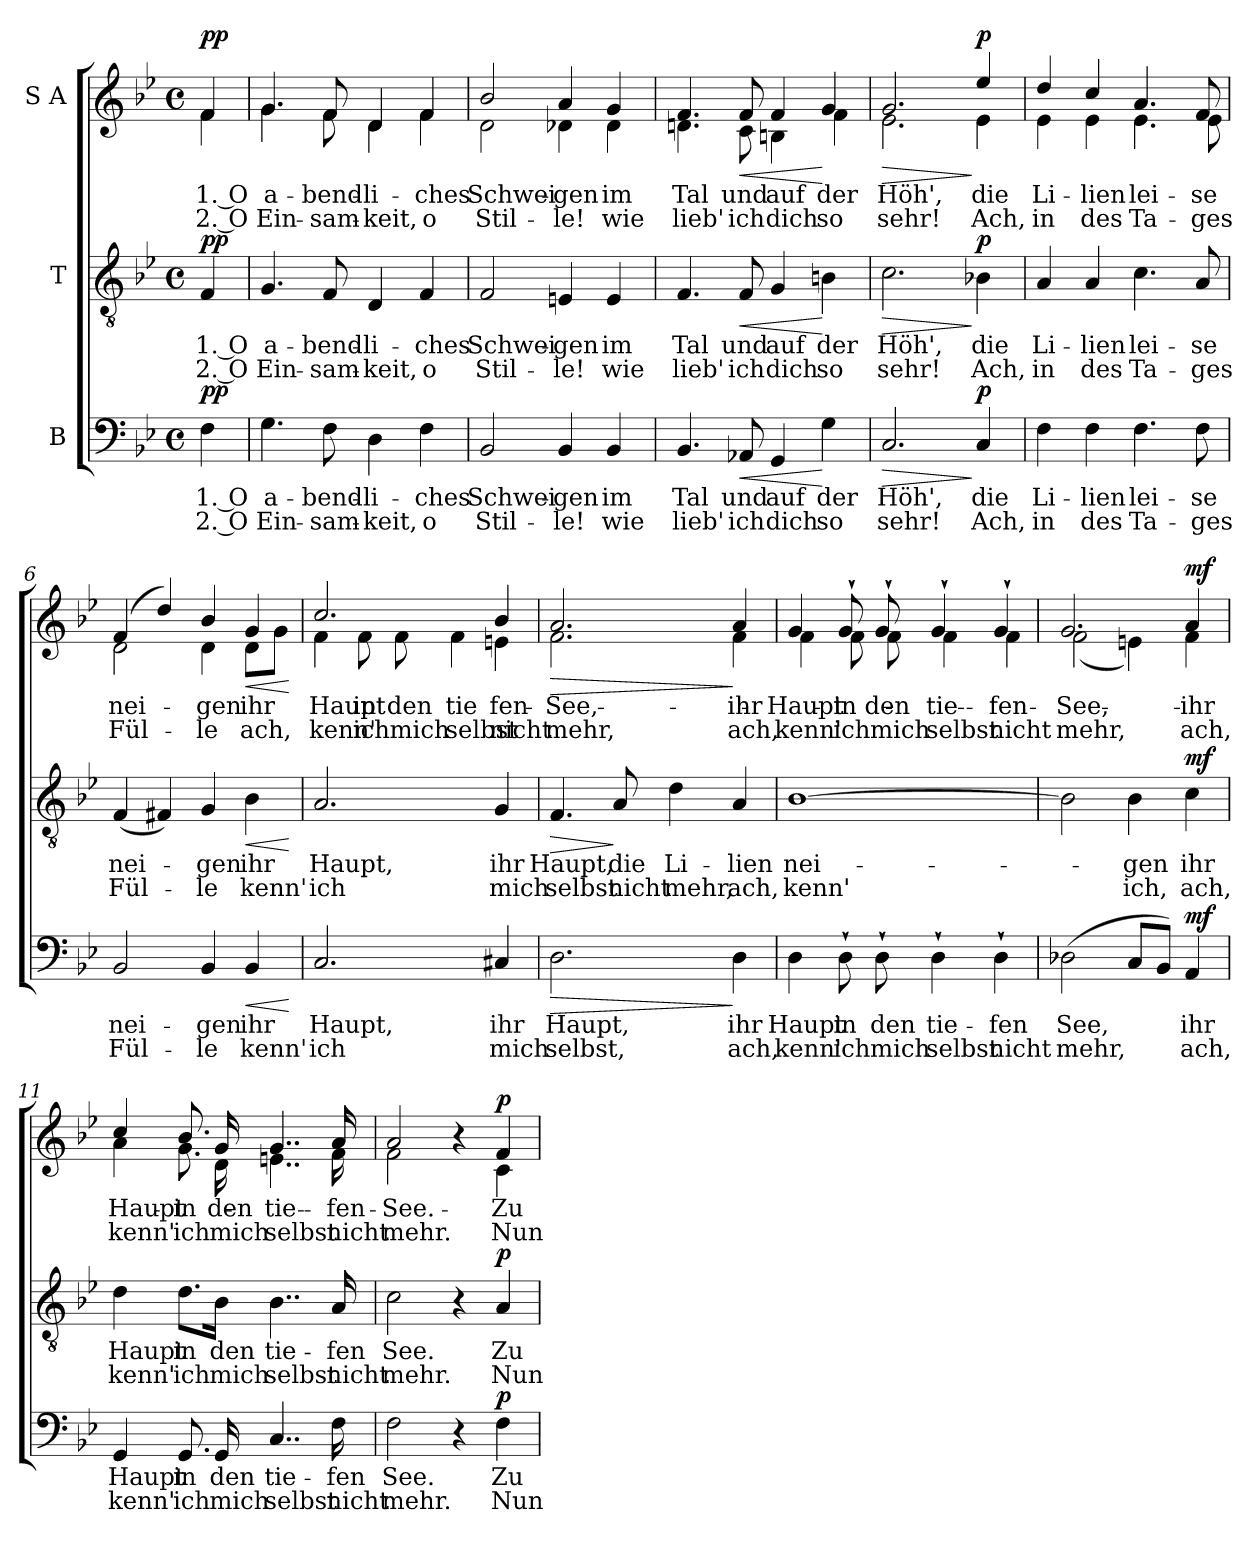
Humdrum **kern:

**kern	**text	**text	**dynam	**kern	**text	**text	**dynam	**kern	**text	**text	**dynam
*part3	*part3	*part3	*part3	*part2	*part2	*part2	*part2	*part1	*part1	*part1	*part1
*staff3	*staff3	*staff3	*staff3	*staff2	*staff2	*staff2	*staff2	*staff1	*staff1	*staff1	*staff1
*I"B	*	*	*	*I"T	*	*	*	*I"S A	*	*	*
*clefF4	*	*	*	*clefGv2	*	*	*	*clefG2	*	*	*
*k[b-e-]	*	*	*	*k[b-e-]	*	*	*	*k[b-e-]	*	*	*
*M4/4	*	*	*	*M4/4	*	*	*	*M4/4	*	*	*
*met(c)	*	*	*	*met(c)	*	*	*	*met(c)	*	*	*
=	=	=	=	=	=	=	=	=	=	=	=
!	!	!	!	!	!	!	!	!LO:TX:a:B:t=Langsam	!	!	!
!	!LO:LY:b	!LO:LY:b	!LO:DY:a	!	!LO:LY:b	!LO:LY:b	!LO:DY:a	!	!LO:LY:b	!LO:LY:b	!LO:DY:a
*	*	*	*	*	*	*	*	*^	*	*	*
4F\	1. O	2. O	pp	4F/	1. O	2. O	pp	4f/	4f\	1. O	2. O	pp
=1	=1	=1	=1	=1	=1	=1	=1	=1	=1	=1	=1	=1
!	!LO:LY:b	!LO:LY:b	!	!	!LO:LY:b	!LO:LY:b	!	!	!	!LO:LY:b	!LO:LY:b	!
4.G\	a-	Ein-	.	4.G/	a-	Ein-	.	4.g/	4.g\	a-	Ein-	.
!	!LO:LY:b	!LO:LY:b	!	!	!LO:LY:b	!LO:LY:b	!	!	!	!LO:LY:b	!LO:LY:b	!
8F\	-bend-	-sam-	.	8F/	-bend-	-sam-	.	8f/	8f\	-bend-	-sam-	.
!	!LO:LY:b	!LO:LY:b	!	!	!LO:LY:b	!LO:LY:b	!	!	!	!LO:LY:b	!LO:LY:b	!
4D\	-li-	-keit,	.	4D/	-li-	-keit,	.	4d/	4d\	-li-	-keit,	.
!	!LO:LY:b	!LO:LY:b	!	!	!LO:LY:b	!LO:LY:b	!	!	!	!LO:LY:b	!LO:LY:b	!
4F\	-ches	o	.	4F/	-ches	o	.	4f/	4f\	-ches	o	.
=2	=2	=2	=2	=2	=2	=2	=2	=2	=2	=2	=2	=2
!	!LO:LY:b	!LO:LY:b	!	!	!LO:LY:b	!LO:LY:b	!	!	!	!LO:LY:b	!LO:LY:b	!
2BB-/	Schwei-	Stil-	.	2F/	Schwei-	Stil-	.	2b-/	2d\	Schwei-	Stil-	.
!	!LO:LY:b	!LO:LY:b	!	!	!LO:LY:b	!LO:LY:b	!	!	!	!LO:LY:b	!LO:LY:b	!
4BB-/	-gen	-le!	.	4En/	-gen	-le!	.	4a/	4d-X\	-gen	-le!	.
!	!LO:LY:b	!LO:LY:b	!	!	!LO:LY:b	!LO:LY:b	!	!	!	!LO:LY:b	!LO:LY:b	!
4BB-/	im	wie	.	4E/	im	wie	.	4g/	4d-\	im	wie	.
=3	=3	=3	=3	=3	=3	=3	=3	=3	=3	=3	=3	=3
!	!LO:LY:b	!LO:LY:b	!	!	!LO:LY:b	!LO:LY:b	!	!	!	!LO:LY:b	!LO:LY:b	!
4.BB-/	Tal	lieb'	.	4.F/	Tal	lieb'	.	4.f/	4.dn\	Tal	lieb'	.
!	!LO:LY:b	!LO:LY:b	!LO:HP:b	!	!LO:LY:b	!LO:LY:b	!LO:HP:b	!	!	!LO:LY:b	!LO:LY:b	!LO:HP:b
8AA-X/	und	ich	<	8F/	und	ich	<	8f/	8c\	und	ich	<
!	!LO:LY:b	!LO:LY:b	!	!	!LO:LY:b	!LO:LY:b	!	!	!	!LO:LY:b	!LO:LY:b	!
4GG/	auf	dich	.	4G/	auf	dich	.	4f/	4Bn\	auf	dich	.
!	!LO:LY:b	!LO:LY:b	!	!	!LO:LY:b	!LO:LY:b	!	!	!	!LO:LY:b	!LO:LY:b	!
4G\	der	so	[	4Bn\	der	so	[	4g/	4f\	der	so	[
=4	=4	=4	=4	=4	=4	=4	=4	=4	=4	=4	=4	=4
!	!LO:LY:b	!LO:LY:b	!LO:HP:b	!	!LO:LY:b	!LO:LY:b	!LO:HP:b	!	!	!LO:LY:b	!LO:LY:b	!LO:HP:b
2.C/	Höh',	sehr!	>	2.c\	Höh',	sehr!	>	2.g/	2.e-\	Höh',	sehr!	>
!	!LO:LY:b	!LO:LY:b	!LO:DY:n=1:a	!	!LO:LY:b	!LO:LY:b	!LO:DY:n=1:a	!	!	!LO:LY:b	!LO:LY:b	!LO:DY:n=1:a
4C/	die	Ach,	] p	4B-X\	die	Ach,	] p	4ee-/	4e-\	die	Ach,	] p
!!LO:LB:g=z	!!
=5	=5	=5	=5	=5	=5	=5	=5	=5	=5	=5	=5	=5
!	!LO:LY:b	!LO:LY:b	!	!	!LO:LY:b	!LO:LY:b	!	!	!	!LO:LY:b	!LO:LY:b	!
4F\	Li-	in	.	4A/	Li-	in	.	4dd/	4e-\	Li-	in	.
!	!LO:LY:b	!LO:LY:b	!	!	!LO:LY:b	!LO:LY:b	!	!	!	!LO:LY:b	!LO:LY:b	!
4F\	-lien	des	.	4A/	-lien	des	.	4cc/	4e-\	-lien	des	.
!	!LO:LY:b	!LO:LY:b	!	!	!LO:LY:b	!LO:LY:b	!	!	!	!LO:LY:b	!LO:LY:b	!
4.F\	lei-	Ta-	.	4.c\	lei-	Ta-	.	4.a/	4.e-\	lei-	Ta-	.
!	!LO:LY:b	!LO:LY:b	!	!	!LO:LY:b	!LO:LY:b	!	!	!	!LO:LY:b	!LO:LY:b	!
8F\	-se	-ges	.	8A/	-se	-ges	.	8f/	8e-\	-se	-ges	.
=6	=6	=6	=6	=6	=6	=6	=6	=6	=6	=6	=6	=6
!	!LO:LY:b	!LO:LY:b	!	!	!LO:LY:b	!LO:LY:b	!	!	!	!LO:LY:b	!LO:LY:b	!
2BB-/	nei-	Fül-	.	(4F/	nei-	Fül-	.	(4f/	2d\	nei-	Fül-	.
.	.	.	.	4F#X/)	.	.	.	4dd/)	.	.	.	.
!	!LO:LY:b	!LO:LY:b	!	!	!LO:LY:b	!LO:LY:b	!	!	!	!LO:LY:b	!LO:LY:b	!
4BB-/	-gen	-le	.	4G/	-gen	-le	.	4b-/	4d\	-gen	-le	.
!	!LO:LY:b	!LO:LY:b	!LO:HP:b	!	!LO:LY:b	!LO:LY:b	!LO:HP:b	!	!	!LO:LY:b	!LO:LY:b	!LO:HP:b
!	!	!	!	!	!	!	!	!	!	!LO:LY:b	!LO:LY:b	!
4BB-/	ihr	kenn'	<	4B-\	ihr	kenn'	<	4g/	8d\L	ihr	ach,	<
.	.	.	.	.	.	.	.	.	8g\J	.	.	.
*	*	*	*	*	*	*	*	*v	*v	*	*	*
.	.	.	[	.	.	.	[	.	.	.	[
=7	=7	=7	=7	=7	=7	=7	=7	=7	=7	=7	=7
!	!LO:LY:b	!LO:LY:b	!	!	!LO:LY:b	!LO:LY:b	!	!	!LO:LY:b	!LO:LY:b	!
*	*	*	*	*	*	*	*	*^	*	*	*
!	!	!	!	!	!	!	!	!	!	!LO:LY:b	!LO:LY:b	!
2.C/	Haupt,	ich	.	2.A/	Haupt,	ich	.	2.cc/	4f\	Haupt	kenn'	.
!	!	!	!	!	!	!	!	!	!	!LO:LY:b	!LO:LY:b	!
.	.	.	.	.	.	.	.	.	8f\	in	ich	.
!	!	!	!	!	!	!	!	!	!	!LO:LY:b	!LO:LY:b	!
.	.	.	.	.	.	.	.	.	8f\	den	mich	.
!	!	!	!	!	!	!	!	!	!	!LO:LY:b	!LO:LY:b	!
.	.	.	.	.	.	.	.	.	4f\	tie-	selbst	.
!	!LO:LY:b	!LO:LY:b	!	!	!LO:LY:b	!LO:LY:b	!	!	!	!LO:LY:b	!LO:LY:b	!
!	!	!	!	!	!	!	!	!	!	!LO:LY:b	!LO:LY:b	!
4C#X/	ihr	mich	.	4G/	ihr	mich	.	4b-/	4en\	-fen	nicht	.
=8	=8	=8	=8	=8	=8	=8	=8	=8	=8	=8	=8	=8
!	!LO:LY:b	!LO:LY:b	!LO:HP:b	!	!LO:LY:b	!LO:LY:b	!LO:HP:b	!	!	!LO:LY:b	!LO:LY:b	!LO:HP:b
!	!	!	!	!	!	!	!	!	!	!LO:LY:b	!LO:LY:b	!
2.D\	Haupt,	selbst,	>	4.F/	Haupt,	selbst	>	2.a/	2.f\	See,	mehr,	>
!	!	!	!	!	!LO:LY:b	!LO:LY:b	!	!	!	!	!	!
.	.	.	.	8A/	die	nicht	]	.	.	.	.	.
!	!	!	!	!	!LO:LY:b	!LO:LY:b	!	!	!	!	!	!
.	.	.	.	4d\	Li-	mehr,	.	.	.	.	.	.
!	!LO:LY:b	!LO:LY:b	!	!	!LO:LY:b	!LO:LY:b	!	!	!	!LO:LY:b	!LO:LY:b	!
4D\	ihr	ach,	]	4A/	-lien	ach,	.	4a/	4f\	ihr	ach,	]
!!LO:LB:g=z	!!
=9	=9	=9	=9	=9	=9	=9	=9	=9	=9	=9	=9	=9
!	!LO:LY:b	!LO:LY:b	!	!	!LO:LY:b	!LO:LY:b	!	!	!	!LO:LY:b	!LO:LY:b	!
4D\	Haupt	kenn'	.	[1B-	nei-	kenn'	.	4g/	4f\	Haupt	kenn'	.
!	!LO:LY:b	!LO:LY:b	!	!	!	!	!	!	!	!LO:LY:b	!LO:LY:b	!
8D`\	in	ich	.	.	.	.	.	8g`/	8f\	in	ich	.
!	!LO:LY:b	!LO:LY:b	!	!	!	!	!	!	!	!LO:LY:b	!LO:LY:b	!
8D`\	den	mich	.	.	.	.	.	8g`/	8f\	den	mich	.
!	!LO:LY:b	!LO:LY:b	!	!	!	!	!	!	!	!LO:LY:b	!LO:LY:b	!
4D`\	tie-	selbst	.	.	.	.	.	4g`/	4f\	tie-	selbst	.
!	!LO:LY:b	!LO:LY:b	!	!	!	!	!	!	!	!LO:LY:b	!LO:LY:b	!
4D`\	-fen	nicht	.	.	.	.	.	4g`/	4f\	-fen	nicht	.
=10	=10	=10	=10	=10	=10	=10	=10	=10	=10	=10	=10	=10
!	!LO:LY:b	!LO:LY:b	!	!	!	!	!	!	!	!LO:LY:b	!LO:LY:b	!
(2D-X\	See,	mehr,	.	2B-\]	.	.	.	2.g/	(2f\	See,	mehr,	.
!	!	!	!	!	!LO:LY:b	!LO:LY:b	!	!	!	!	!	!
8C/L	.	.	.	4B-\	-gen	ich,	.	.	4en\)	.	.	.
8BB-/J)	.	.	.	.	.	.	.	.	.	.	.	.
!	!LO:LY:b	!LO:LY:b	!LO:DY:a	!	!LO:LY:b	!LO:LY:b	!LO:DY:a	!	!	!LO:LY:b	!LO:LY:b	!LO:DY:a
4AA/	ihr	ach,	mf	4c\	ihr	ach,	mf	4a/	4f\	ihr	ach,	mf
=11	=11	=11	=11	=11	=11	=11	=11	=11	=11	=11	=11	=11
!	!LO:LY:b	!LO:LY:b	!	!	!LO:LY:b	!LO:LY:b	!	!	!	!LO:LY:b	!LO:LY:b	!
4GG/	Haupt	kenn'	.	4d\	Haupt	kenn'	.	4cc/	4a\	Haupt	kenn'	.
!	!LO:LY:b	!LO:LY:b	!	!	!LO:LY:b	!LO:LY:b	!	!	!	!LO:LY:b	!LO:LY:b	!
8.GG/	in	ich	.	8.d\L	in	ich	.	8.b-/	8.g\	in	ich	.
!	!LO:LY:b	!LO:LY:b	!	!	!LO:LY:b	!LO:LY:b	!	!	!	!LO:LY:b	!LO:LY:b	!
16GG/	den	mich	.	16B-\Jk	den	mich	.	16g/	16d\	den	mich	.
!	!LO:LY:b	!LO:LY:b	!	!	!LO:LY:b	!LO:LY:b	!	!	!	!LO:LY:b	!LO:LY:b	!
4..C/	tie-	selbst	.	4..B-\	tie-	selbst	.	4..g/	4..en\	tie-	selbst	.
!	!LO:LY:b	!LO:LY:b	!	!	!LO:LY:b	!LO:LY:b	!	!	!	!LO:LY:b	!LO:LY:b	!
16F\	-fen	nicht	.	16A/	-fen	nicht	.	16a/	16f\	-fen	nicht	.
=12	=12	=12	=12	=12	=12	=12	=12	=12	=12	=12	=12	=12
!	!LO:LY:b	!LO:LY:b	!	!	!LO:LY:b	!LO:LY:b	!	!	!	!LO:LY:b	!LO:LY:b	!
2F\	See.	mehr.	.	2c\	See.	mehr.	.	2a/	2f\	See.	mehr.	.
4r	.	.	.	4r	.	.	.	4r	4ryy	.	.	.
!	!LO:LY:b	!LO:LY:b	!LO:DY:a	!	!LO:LY:b	!LO:LY:b	!LO:DY:a	!	!	!LO:LY:b	!LO:LY:b	!LO:DY:a
4F\	Zu-	Nun	p	4A/	Zu-	Nun	p	4f/	4c\	Zu-	Nun	p
*	*	*	*	*	*	*	*	*v	*v	*	*	*
=	=	=	=	=	=	=	=	=	=	=	=
*-	*-	*-	*-	*-	*-	*-	*-	*-	*-	*-	*-
